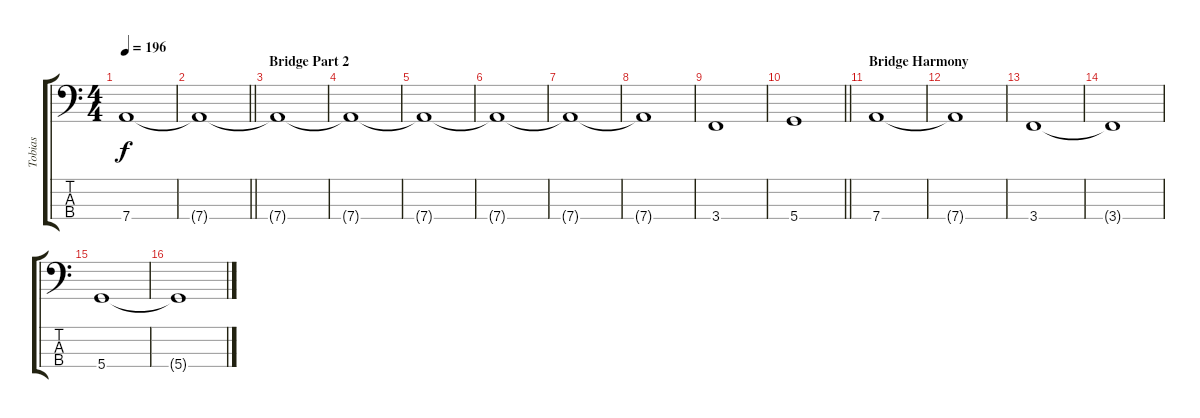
\track ("Tobias" "Tobias") {instrument electricbasspick}
\staff {score tabs}
\tuning (G2 D2 A1 D1) {hide}
\ts (4 4)
\tempo 196
\clef f4
\ks aminor
7.4{t}.1{dy f} |
\barLineRight lightlight
7.4{t}.1 |
\section ("" "Bridge Part 2")
7.4{t}.1 |
7.4{t}.1 |
7.4{t}.1 |
7.4{t}.1 |
7.4{t}.1 |
7.4{t}.1 |
3.4.1 |
\barLineRight lightlight
5.4.1 |
\section ("" "Bridge Harmony")
7.4.1 |
7.4{t}.1 |
3.4.1 |
3.4{t}.1 |
5.4.1 |
5.4{t}.1
